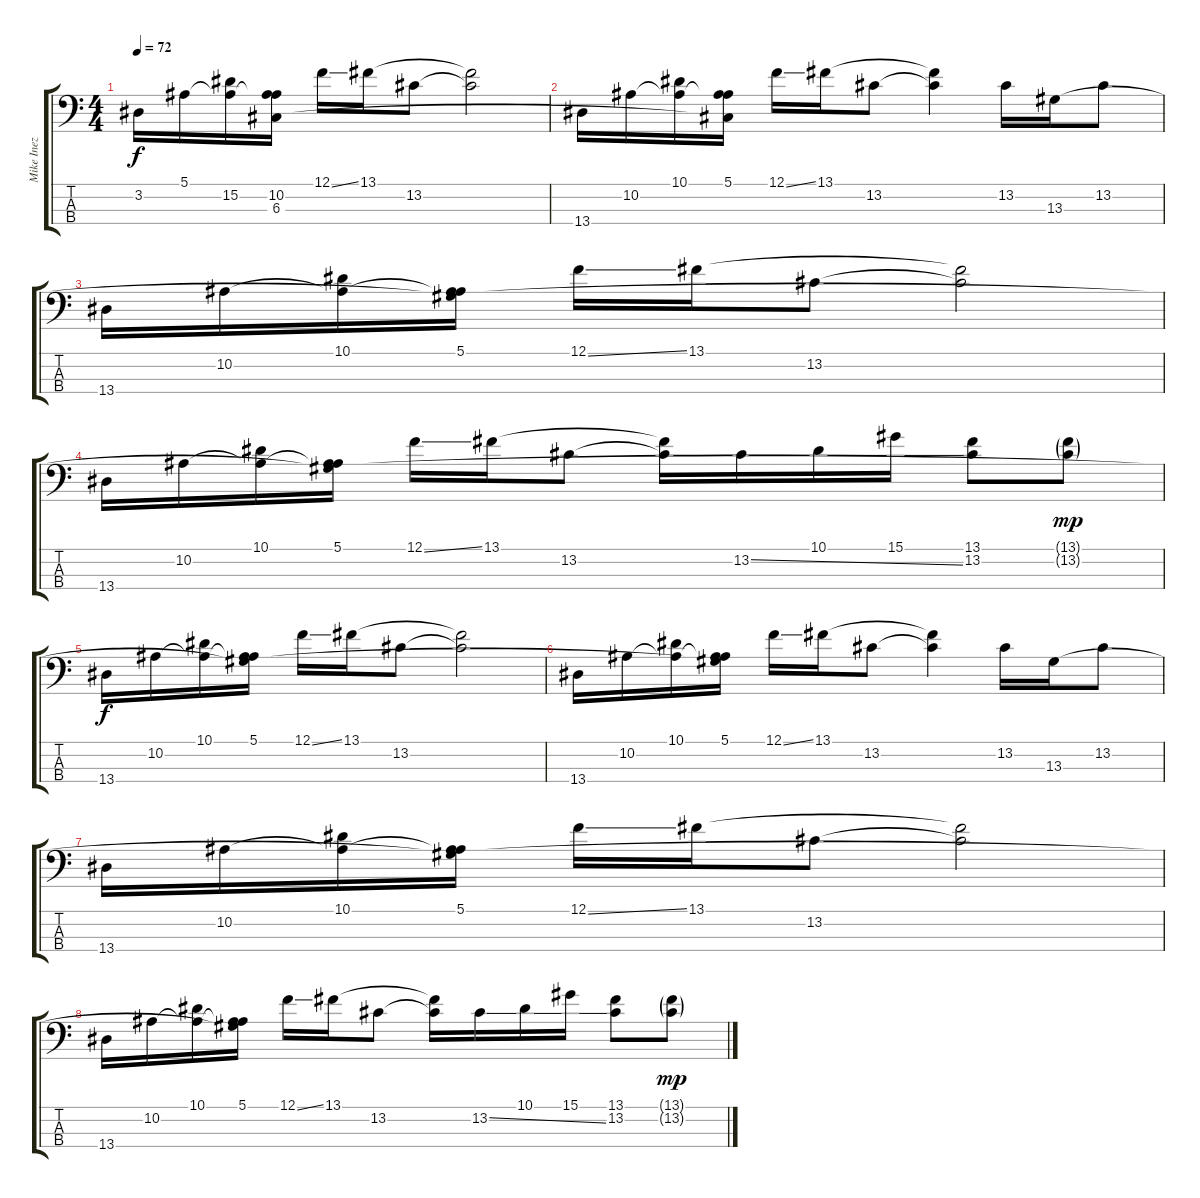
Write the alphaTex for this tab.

\track ("Mike Inez - Bass" "Mike Inez ") {instrument slapbass2}
\staff {score tabs}
\tuning (F2 C2 G1 D1) {hide}
\ts (4 4)
\tempo 72
\clef f4
\ks c
3.2.16{dy f} 5.1.16 (5.1{t} 15.2).16 (5.1{t} 10.2 6.3{t}).16 12.1{ss}.16 13.1.16 13.2.8 (13.1{t} 13.2{t}).2 |
13.4.16 10.2.16 (10.1 10.2{t}).16 (5.1 10.2{t} 6.3{t}).16 12.1{ss}.16 13.1.16 13.2.8 (13.1{t} 13.2{t}).4 13.2.16 13.3.16 13.2.8 |
13.4.16 10.2.16 (10.1 10.2{t}).16 (5.1 10.2{t} 13.3{t}).16 12.1{ss}.16 13.1.16 13.2.8 (13.1{t} 13.2{t}).2 |
13.4.16 10.2.16 (10.1 10.2{t}).16 (5.1 10.2{t} 13.3{t}).16 12.1{ss}.16 13.1.16 13.2.8 (13.1{t} 13.2{t}).16 13.2{ss}.16 10.1.16 15.1.16 (13.1 13.2).8 (13.1{g} 13.2{g}).8{dy mp} |
13.4.16{dy f} 10.2.16 (10.1 10.2{t}).16 (5.1 10.2{t} 13.3{t}).16 12.1{ss}.16 13.1.16 13.2.8 (13.1{t} 13.2{t}).2 |
13.4.16 10.2.16 (10.1 10.2{t}).16 (5.1 10.2{t} 13.3{t}).16 12.1{ss}.16 13.1.16 13.2.8 (13.1{t} 13.2{t}).4 13.2.16 13.3.16 13.2.8 |
13.4.16 10.2.16 (10.1 10.2{t}).16 (5.1 10.2{t} 13.3{t}).16 12.1{ss}.16 13.1.16 13.2.8 (13.1{t} 13.2{t}).2 |
13.4.16 10.2.16 (10.1 10.2{t}).16 (5.1 10.2{t} 13.3{t}).16 12.1{ss}.16 13.1.16 13.2.8 (13.1{t} 13.2{t}).16 13.2{ss}.16 10.1.16 15.1.16 (13.1 13.2).8 (13.1{g} 13.2{g}).8{dy mp}
